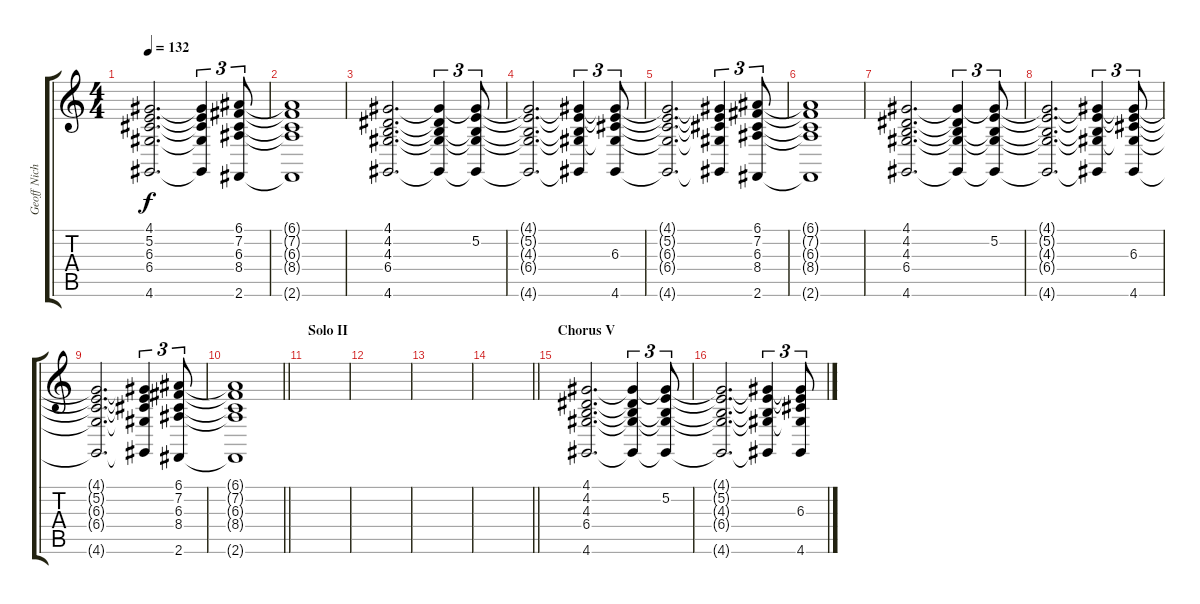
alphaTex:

\track ("Geoff Nicholls" "Geoff Nich") {instrument churchorgan}
\staff {score tabs}
\tuning (E4 B3 G3 D3 A2 E2) {hide}
\ts (4 4)
\tempo 132
\clef g2
\ks c
(4.1{t} 5.2{t} 6.3{t} 6.4{t} 4.6{t}).2{d dy f} (4.1{t} 5.2{t} 6.3{t} 6.4{t} 4.6{t}).4{tu (3 2)} (6.1 7.2 6.3 8.4 2.6).8{tu (3 2)} |
(6.1{t} 7.2{t} 6.3{t} 8.4{t} 2.6{t}).1 |
(4.1 4.2 4.3 6.4 4.6).2{d} (4.1{t} 4.2{t} 4.3{t} 6.4{t} 4.6{t}).4{tu (3 2)} (4.1{t} 5.2 4.3{t} 6.4{t} 4.6{t}).8{tu (3 2)} |
(4.1{t} 5.2{t} 4.3{t} 6.4{t} 4.6{t}).2{d} (4.1{t} 5.2{t} 4.3{t} 6.4{t} 4.6{t}).4{tu (3 2)} (4.1{t} 5.2{t} 6.3 6.4{t} 4.6).8{tu (3 2)} |
(4.1{t} 5.2{t} 6.3{t} 6.4{t} 4.6{t}).2{d} (4.1{t} 5.2{t} 6.3{t} 6.4{t} 4.6{t}).4{tu (3 2)} (6.1 7.2 6.3 8.4 2.6).8{tu (3 2)} |
(6.1{t} 7.2{t} 6.3{t} 8.4{t} 2.6{t}).1 |
(4.1 4.2 4.3 6.4 4.6).2{d} (4.1{t} 4.2{t} 4.3{t} 6.4{t} 4.6{t}).4{tu (3 2)} (4.1{t} 5.2 4.3{t} 6.4{t} 4.6{t}).8{tu (3 2)} |
(4.1{t} 5.2{t} 4.3{t} 6.4{t} 4.6{t}).2{d} (4.1{t} 5.2{t} 4.3{t} 6.4{t} 4.6{t}).4{tu (3 2)} (4.1{t} 5.2{t} 6.3 6.4{t} 4.6).8{tu (3 2)} |
(4.1{t} 5.2{t} 6.3{t} 6.4{t} 4.6{t}).2{d} (4.1{t} 5.2{t} 6.3{t} 6.4{t} 4.6{t}).4{tu (3 2)} (6.1 7.2 6.3 8.4 2.6).8{tu (3 2)} |
\barLineRight lightlight
(6.1{t} 7.2{t} 6.3{t} 8.4{t} 2.6{t}).1 |
\section ("" "Solo II")
|
|
|
\barLineRight lightlight
|
\section ("" "Chorus V")
(4.1 4.2 4.3 6.4 4.6).2{d} (4.1{t} 4.2{t} 4.3{t} 6.4{t} 4.6{t}).4{tu (3 2)} (4.1{t} 5.2 4.3{t} 6.4{t} 4.6{t}).8{tu (3 2)} |
(4.1{t} 5.2{t} 4.3{t} 6.4{t} 4.6{t}).2{d} (4.1{t} 5.2{t} 4.3{t} 6.4{t} 4.6{t}).4{tu (3 2)} (4.1{t} 5.2{t} 6.3 6.4{t} 4.6).8{tu (3 2)}
